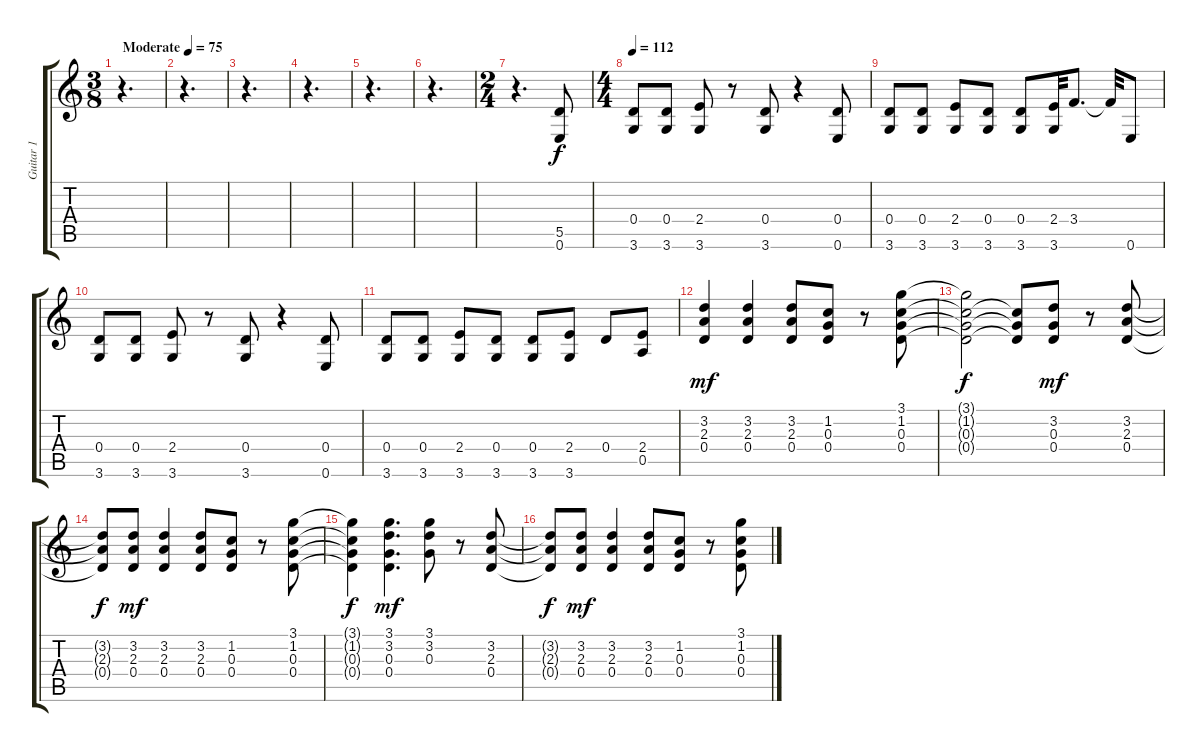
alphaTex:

\track ("Guitar 1" "Guitar 1") {instrument overdrivenguitar}
\staff {score tabs}
\tuning (E4 B3 G3 D3 A2 E2) {hide}
\ts (3 8)
\tempo (75 "Moderate")
\clef g2
\ks c
r.4{d dy f instrument overdrivenguitar} |
r.4{d} |
r.4{d} |
r.4{d} |
r.4{d} |
r.4{d} |
\ts (2 4)
r.4{d} (5.5 0.6).8 |
\ts (4 4)
\tempo 112
(0.4 3.6).8 (0.4 3.6).8 (2.4 3.6).8 r.8 (0.4 3.6).8 r.4 (0.4 0.6).8 |
(0.4 3.6).8 (0.4 3.6).8 (2.4 3.6).8 (0.4 3.6).8 (0.4 3.6).8 (2.4 3.6).32 3.4.8{d} 3.4{t}.32 0.6.8 |
(0.4 3.6).8 (0.4 3.6).8 (2.4 3.6).8 r.8 (0.4 3.6).8 r.4 (0.4 0.6).8 |
(0.4 3.6).8 (0.4 3.6).8 (2.4 3.6).8 (0.4 3.6).8 (0.4 3.6).8 (2.4 3.6).8 0.4.8 (2.4 0.5).8 |
(3.2 2.3 0.4).4{dy mf} (3.2 2.3 0.4).4 (3.2 2.3 0.4).8 (1.2 0.3 0.4).8 r.8 (3.1 1.2 0.3 0.4).8 |
(3.1{t} 1.2{t} 0.3{t} 0.4{t}).2{dy f} (1.2{t} 0.3{t} 0.4{t}).8 (3.2 0.3 0.4).8{dy mf} r.8 (3.2 2.3 0.4).8 |
(3.2{t} 2.3{t} 0.4{t}).8{dy f} (3.2 2.3 0.4).8{dy mf} (3.2 2.3 0.4).4 (3.2 2.3 0.4).8 (1.2 0.3 0.4).8 r.8 (3.1 1.2 0.3 0.4).8 |
(3.1{t} 1.2{t} 0.3{t} 0.4{t}).4{dy f} (3.1 3.2 0.3 0.4).4{d dy mf} (3.1 3.2 0.3).8 r.8 (3.2 2.3 0.4).8 |
(3.2{t} 2.3{t} 0.4{t}).8{dy f} (3.2 2.3 0.4).8{dy mf} (3.2 2.3 0.4).4 (3.2 2.3 0.4).8 (1.2 0.3 0.4).8 r.8 (3.1 1.2 0.3 0.4).8
